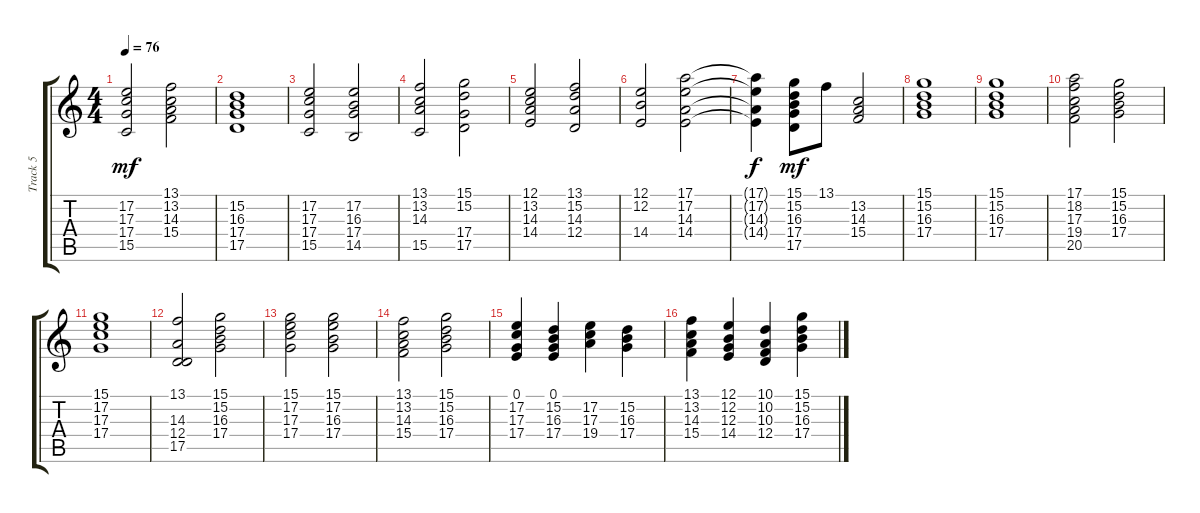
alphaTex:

\track ("Track 5" "Track 5") {instrument percussiveorgan}
\staff {score tabs}
\tuning (E4 B3 G3 D3 A2 E2) {hide}
\ts (4 4)
\tempo 76
\clef g2
\ks c
(17.2 17.3 17.4 15.5).2{dy mf} (13.1 13.2 14.3 15.4).2 |
(15.2 16.3 17.4 17.5).1 |
(17.2 17.3 17.4 15.5).2 (17.2 16.3 17.4 14.5).2 |
(13.1 13.2 14.3 15.5).2 (15.1 15.2 17.4 17.5).2 |
(12.1 13.2 14.3 14.4).2 (13.1 15.2 14.3 12.4).2 |
(12.1 12.2 14.4).2 (17.1 17.2 14.3 14.4).2 |
(17.1{t} 17.2{t} 14.3{t} 14.4{t}).4{dy f} (15.1 15.2 16.3 17.4 17.5).8{dy mf} 13.1.8 (13.2 14.3 15.4).2 |
(15.1 15.2 16.3 17.4).1 |
(15.1 15.2 16.3 17.4).1 |
(17.1 18.2 17.3 19.4 20.5).2 (15.1 15.2 16.3 17.4).2 |
(15.1 17.2 17.3 17.4).1 |
(13.1 14.3 12.4 17.5).2 (15.1 15.2 16.3 17.4).2 |
(15.1 17.2 17.3 17.4).2 (15.1 17.2 16.3 17.4).2 |
(13.1 13.2 14.3 15.4).2 (15.1 15.2 16.3 17.4).2 |
(0.1 17.2 17.3 17.4).4 (0.1 15.2 16.3 17.4).4 (17.2 17.3 19.4).4 (15.2 16.3 17.4).4 |
(13.1 13.2 14.3 15.4).4 (12.1 12.2 12.3 14.4).4 (10.1 10.2 10.3 12.4).4 (15.1 15.2 16.3 17.4).4
